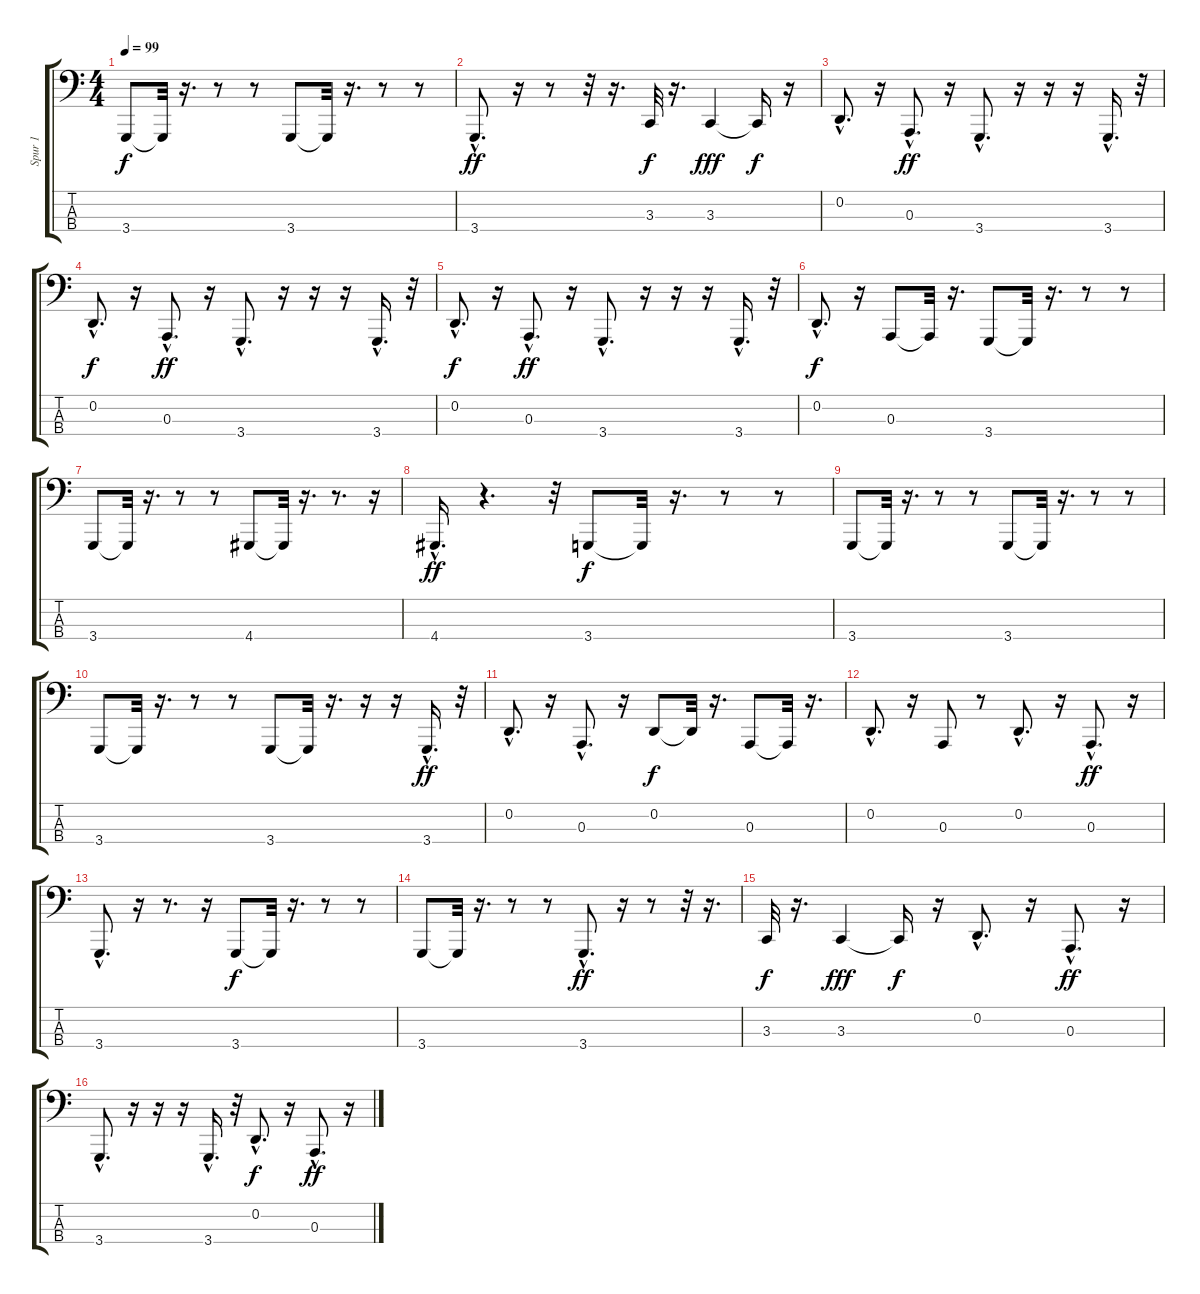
\track ("Spur 1" "Spur 1") {instrument acousticgrandpiano}
\staff {score tabs}
\tuning (G2 D2 A1 E1) {hide}
\ts (4 4)
\tempo 99
\clef f4
\ks c
3.4.8{dy f} 3.4{t}.32 r.16{d} r.8 r.8 3.4.8 3.4{t}.32 r.16{d} r.8 r.8 |
3.4{hac}.8{d dy ff} r.16 r.8 r.32 r.16{d} 3.3.32{dy f} r.16{d} 3.3.4{dy fff} 3.3{t}.16{dy f} r.16 |
0.2{hac}.8{d} r.16 0.3{hac}.8{d dy ff} r.16 3.4{hac}.8{d} r.16 r.16 r.16 3.4{hac}.16{d} r.32 |
0.2{hac}.8{d dy f} r.16 0.3{hac}.8{d dy ff} r.16 3.4{hac}.8{d} r.16 r.16 r.16 3.4{hac}.16{d} r.32 |
0.2{hac}.8{d dy f} r.16 0.3{hac}.8{d dy ff} r.16 3.4{hac}.8{d} r.16 r.16 r.16 3.4{hac}.16{d} r.32 |
0.2{hac}.8{d dy f} r.16 0.3.8 0.3{t}.32 r.16{d} 3.4.8 3.4{t}.32 r.16{d} r.8 r.8 |
3.4.8 3.4{t}.32 r.16{d} r.8 r.8 4.4.8 4.4{t}.32 r.16{d} r.8{d} r.16 |
4.4{hac}.16{d dy ff} r.4{d} r.32 3.4.8{dy f} 3.4{t}.32 r.16{d} r.8 r.8 |
3.4.8 3.4{t}.32 r.16{d} r.8 r.8 3.4.8 3.4{t}.32 r.16{d} r.8 r.8 |
3.4.8 3.4{t}.32 r.16{d} r.8 r.8 3.4.8 3.4{t}.32 r.16{d} r.16 r.16 3.4{hac}.16{d dy ff} r.32 |
0.2{hac}.8{d} r.16 0.3{hac}.8{d} r.16 0.2.8{dy f} 0.2{t}.32 r.16{d} 0.3.8 0.3{t}.32 r.16{d} |
0.2{hac}.8{d} r.16 0.3.8 r.8 0.2{hac}.8{d} r.16 0.3{hac}.8{d dy ff} r.16 |
3.4{hac}.8{d} r.16 r.8{d} r.16 3.4.8{dy f} 3.4{t}.32 r.16{d} r.8 r.8 |
3.4.8 3.4{t}.32 r.16{d} r.8 r.8 3.4{hac}.8{d dy ff} r.16 r.8 r.32 r.16{d} |
3.3.32{dy f} r.16{d} 3.3.4{dy fff} 3.3{t}.16{dy f} r.16 0.2{hac}.8{d} r.16 0.3{hac}.8{d dy ff} r.16 |
3.4{hac}.8{d} r.16 r.16 r.16 3.4{hac}.16{d} r.32 0.2{hac}.8{d dy f} r.16 0.3{hac}.8{d dy ff} r.16
